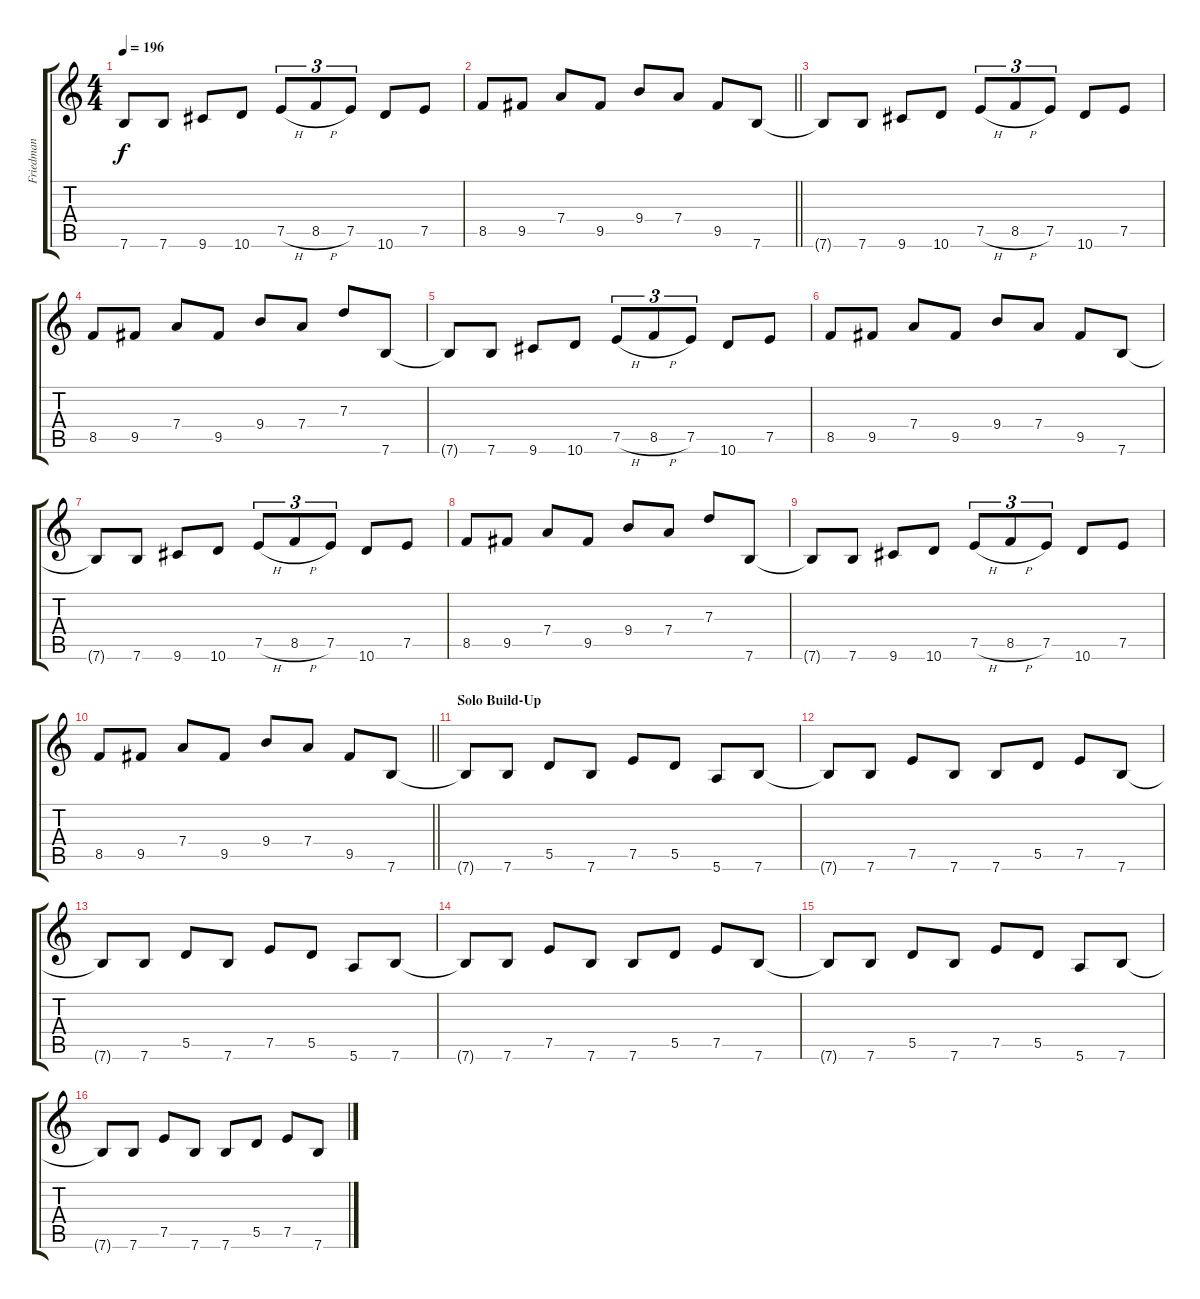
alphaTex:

\track ("Friedman" "Friedman") {instrument overdrivenguitar}
\staff {score tabs}
\tuning (E4 B3 G3 D3 A2 E2) {hide}
\ts (4 4)
\tempo 196
\clef g2
\ks c
7.6{t}.8{dy f} 7.6.8 9.6.8 10.6.8 7.5{h}.8{tu (3 2)} 8.5{h}.8{tu (3 2)} 7.5.8{tu (3 2)} 10.6.8 7.5.8 |
\barLineRight lightlight
8.5.8 9.5.8 7.4.8 9.5.8 9.4.8 7.4.8 9.5.8 7.6.8 |
7.6{t}.8 7.6.8 9.6.8 10.6.8 7.5{h}.8{tu (3 2)} 8.5{h}.8{tu (3 2)} 7.5.8{tu (3 2)} 10.6.8 7.5.8 |
8.5.8 9.5.8 7.4.8 9.5.8 9.4.8 7.4.8 7.3.8 7.6.8 |
7.6{t}.8 7.6.8 9.6.8 10.6.8 7.5{h}.8{tu (3 2)} 8.5{h}.8{tu (3 2)} 7.5.8{tu (3 2)} 10.6.8 7.5.8 |
8.5.8 9.5.8 7.4.8 9.5.8 9.4.8 7.4.8 9.5.8 7.6.8 |
7.6{t}.8 7.6.8 9.6.8 10.6.8 7.5{h}.8{tu (3 2)} 8.5{h}.8{tu (3 2)} 7.5.8{tu (3 2)} 10.6.8 7.5.8 |
8.5.8 9.5.8 7.4.8 9.5.8 9.4.8 7.4.8 7.3.8 7.6.8 |
7.6{t}.8 7.6.8 9.6.8 10.6.8 7.5{h}.8{tu (3 2)} 8.5{h}.8{tu (3 2)} 7.5.8{tu (3 2)} 10.6.8 7.5.8 |
\barLineRight lightlight
8.5.8 9.5.8 7.4.8 9.5.8 9.4.8 7.4.8 9.5.8 7.6.8 |
\section ("" "Solo Build-Up")
7.6{t}.8 7.6.8 5.5.8 7.6.8 7.5.8 5.5.8 5.6.8 7.6.8 |
7.6{t}.8 7.6.8 7.5.8 7.6.8 7.6.8 5.5.8 7.5.8 7.6.8 |
7.6{t}.8 7.6.8 5.5.8 7.6.8 7.5.8 5.5.8 5.6.8 7.6.8 |
7.6{t}.8 7.6.8 7.5.8 7.6.8 7.6.8 5.5.8 7.5.8 7.6.8 |
7.6{t}.8 7.6.8 5.5.8 7.6.8 7.5.8 5.5.8 5.6.8 7.6.8 |
7.6{t}.8 7.6.8 7.5.8 7.6.8 7.6.8 5.5.8 7.5.8 7.6.8
